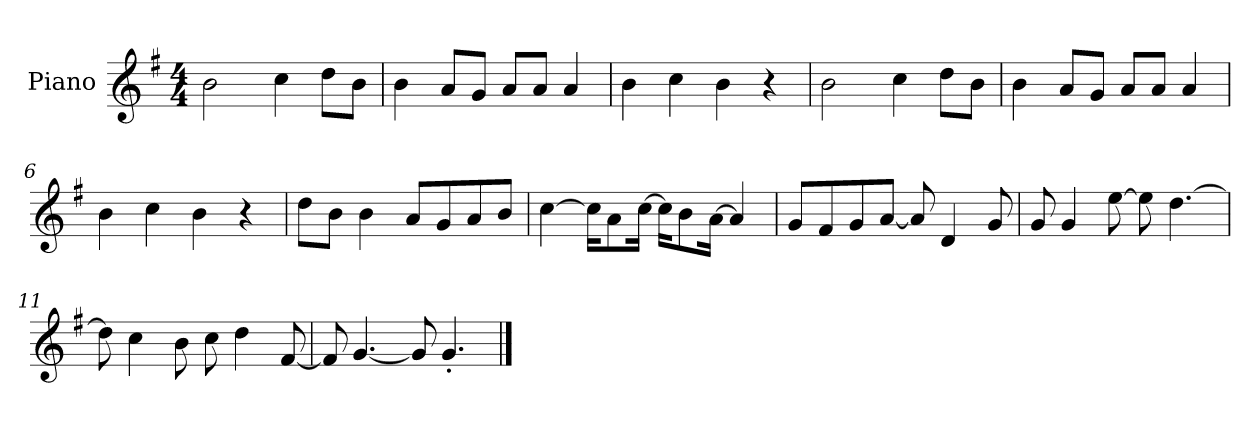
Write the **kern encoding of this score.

**kern
*part1
*staff1
*I"Piano
*I'P-no
*clefG2
*k[f#]
*M4/4
*MM90
=1
2b\
4cc\
8dd\L
8b\J
=2
4b\
8a/L
8g/J
8a/L
8a/J
4a/
=3
4b\
4cc\
4b\
4r
=4
2b\
4cc\
8dd\L
8b\J
=5
4b\
8a/L
8g/J
8a/L
8a/J
4a/
=6
4b\
4cc\
4b\
4r
=7
8dd\L
8b\J
4b\
8a/L
8g/
8a/
8b/J
!!LO:LB:g=z
=8
[4cc\
16cc\KL]
8a\
[16cc\Jk
16cc\KL]
8b\
[16a\Jk
4a/]
=9
8g/L
8f#/
8g/
[8a/J
8a/]
4d/
8g/
=10
8g/
4g/
[8ee\
8ee\]
[4.dd\
=11
8dd\]
4cc\
8b\
8cc\
4dd\
[8f#/
=12
8f#/]
[4.g/
8g/]
4.g'/
==
*-
